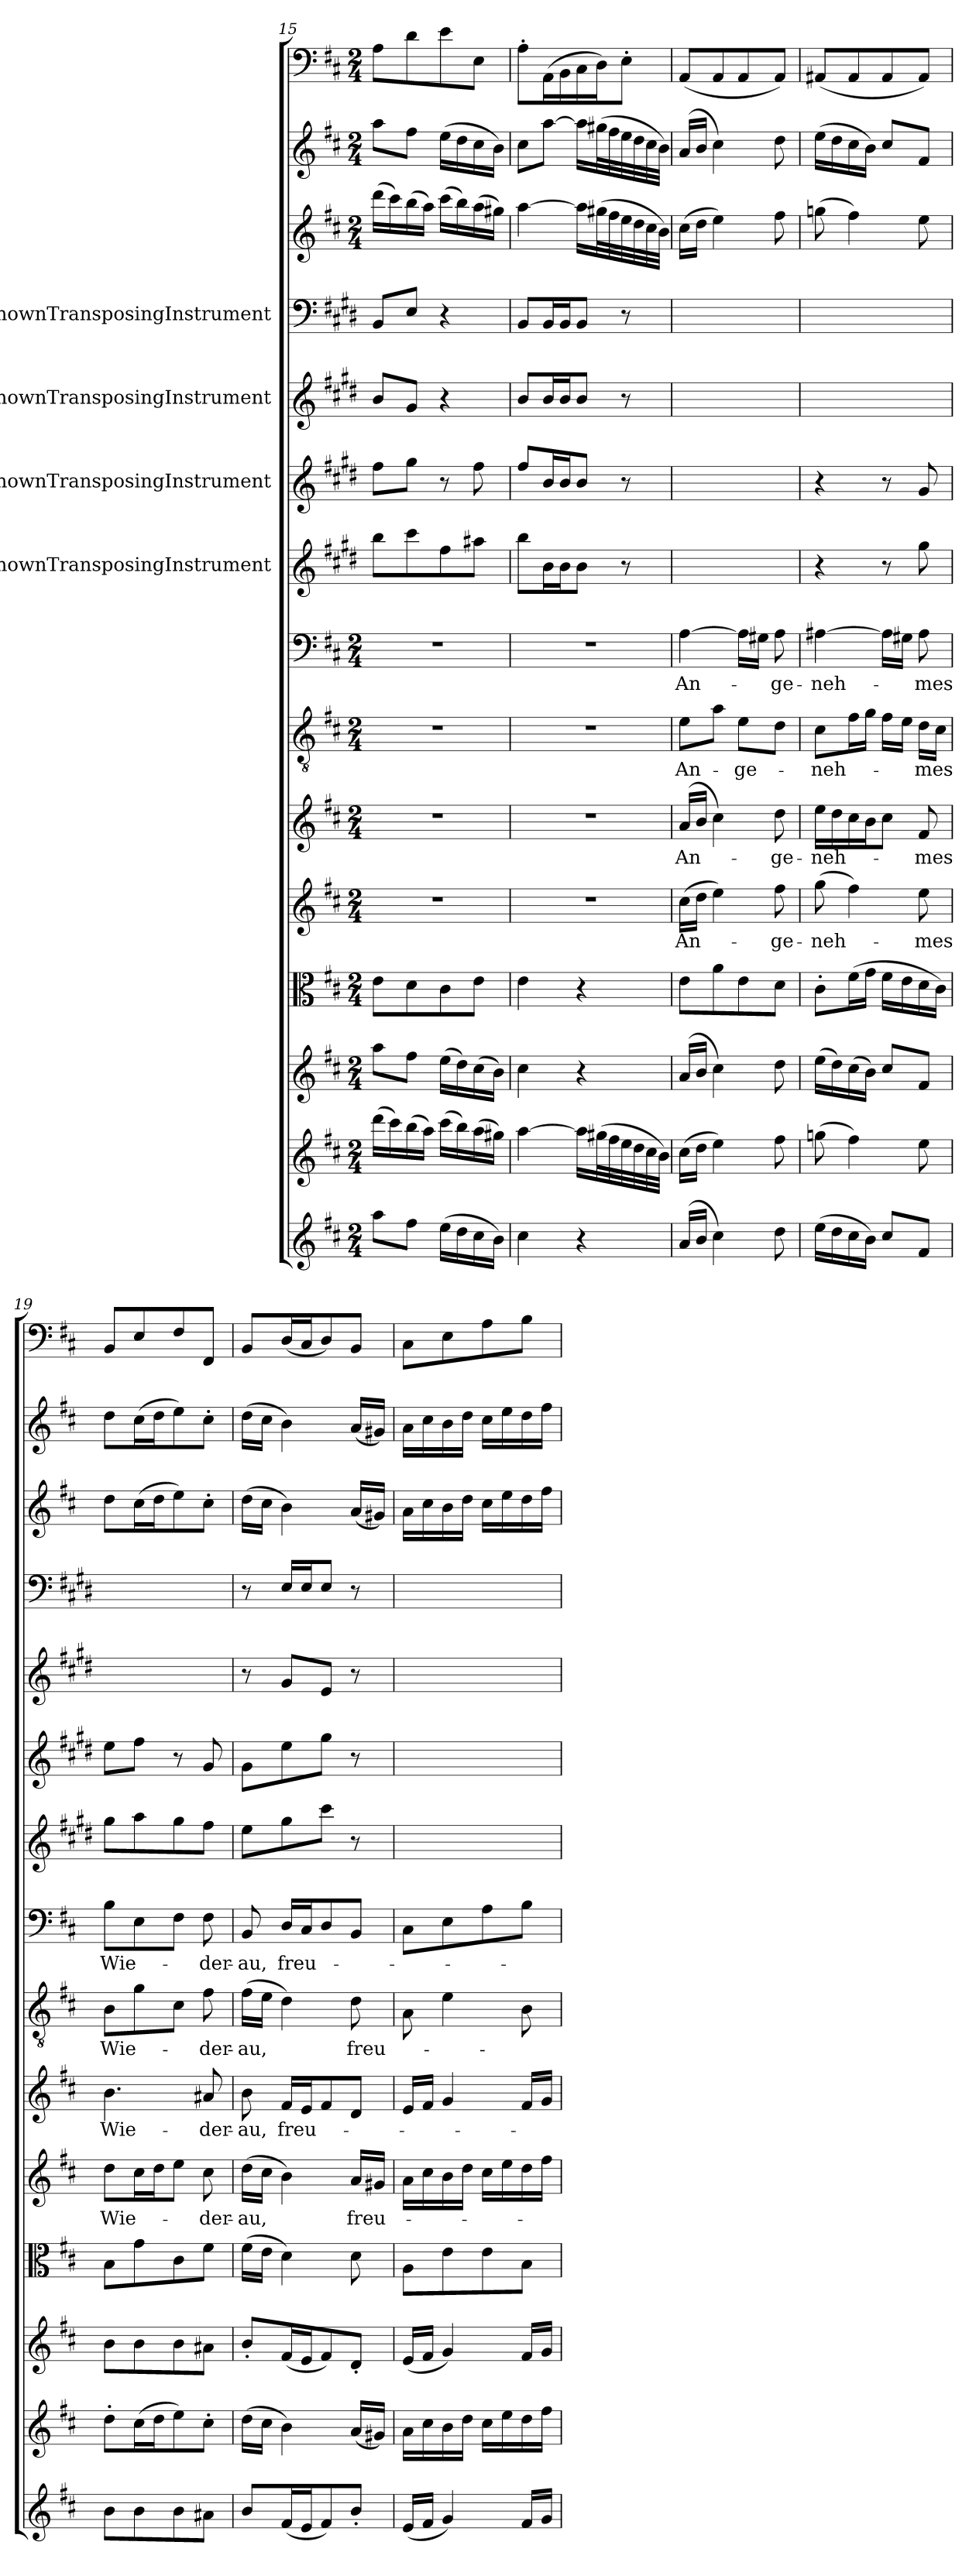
**kern	**kern	**kern	**kern	**kern	**text	**kern	**text	**kern	**text	**kern	**text	**kern	**kern	**kern	**kern	**kern	**kern	**kern
*part15	*part14	*part13	*part12	*part11	*part11	*part10	*part10	*part9	*part9	*part8	*part8	*part7	*part6	*part5	*part4	*part3	*part2	*part1
*staff15	*staff14	*staff13	*staff12	*staff11	*staff11	*staff10	*staff10	*staff9	*staff9	*staff8	*staff8	*staff7	*staff6	*staff5	*staff4	*staff3	*staff2	*staff1
*	*	*	*	*	*	*	*	*	*	*	*	*I"UnknownTransposingInstrument	*I"UnknownTransposingInstrument	*I"UnknownTransposingInstrument	*I"UnknownTransposingInstrument	*	*	*
*clefG2	*clefG2	*clefG2	*clefC3	*clefG2	*	*clefG2	*	*clefGv2	*	*clefF4	*	*clefG2	*clefG2	*clefG2	*clefF4	*clefG2	*clefG2	*clefF4
*	*	*	*	*	*	*	*	*	*	*	*	*ITrd1c2	*ITrd1c2	*ITrd1c2	*ITrd1c2	*	*	*
*k[f#c#]	*k[f#c#]	*k[f#c#]	*k[f#c#]	*k[f#c#]	*	*k[f#c#]	*	*k[f#c#]	*	*k[f#c#]	*	*k[f#c#]	*k[f#c#]	*k[f#c#]	*k[f#c#]	*k[f#c#]	*k[f#c#]	*k[f#c#]
*D:	*D:	*D:	*D:	*D:	*	*D:	*	*D:	*	*D:	*	*	*	*	*	*D:	*D:	*D:
*M2/4	*M2/4	*M2/4	*M2/4	*M2/4	*	*M2/4	*	*M2/4	*	*M2/4	*	*	*	*	*	*M2/4	*M2/4	*M2/4
=15	=15	=15	=15	=15	=15	=15	=15	=15	=15	=15	=15	=15	=15	=15	=15	=15	=15	=15
8aa\L	(16ddd\LL	8aa\L	8e\L	2r	.	2r	.	2r	.	2r	.	8aa\L	8ee\L	8a/L	8AA/L	(16ddd\LL	8aa\L	8A\L
.	16ccc#\)	.	.	.	.	.	.	.	.	.	.	.	.	.	.	16ccc#\)	.	.
8ff#\J	(16bb\	8ff#\J	8d\	.	.	.	.	.	.	.	.	8bb\	8ff#\J	8f#/J	8D/J	(16bb\	8ff#\J	8d\
.	16aa\JJ)	.	.	.	.	.	.	.	.	.	.	.	.	.	.	16aa\JJ)	.	.
(16ee\LL	(16ccc#\LL	(16ee\LL	8c#\	.	.	.	.	.	.	.	.	8ee\	8r	4r	4r	(16ccc#\LL	(16ee\LL	8e\
16dd\	16bb\)	16dd\)	.	.	.	.	.	.	.	.	.	.	.	.	.	16bb\)	16dd\	.
16cc#\	(16aa\	(16cc#\	8e\J	.	.	.	.	.	.	.	.	8gg#X\J	8ee\	.	.	(16aa\	16cc#\	8E\J
16b\JJ)	16gg#X\JJ)	16b\JJ)	.	.	.	.	.	.	.	.	.	.	.	.	.	16gg#X\JJ)	16b\JJ)	.
=16	=16	=16	=16	=16	=16	=16	=16	=16	=16	=16	=16	=16	=16	=16	=16	=16	=16	=16
4cc#\	[4aa\	4cc#\	4e\	2r	.	2r	.	2r	.	2r	.	8aa\L	8ee/L	8a/L	8AA/L	[4aa\	8cc#\L	8A'\L
.	.	.	.	.	.	.	.	.	.	.	.	16a\L	16a/L	16a/L	16AA/L	.	[8aa\J	(16AA\L
.	.	.	.	.	.	.	.	.	.	.	.	16a\J	16a/J	16a/J	16AA/J	.	.	16BB\
4r	16aa\LL]	4r	4r	.	.	.	.	.	.	.	.	8a\J	8a/J	8a/J	8AA/J	16aa\LL]	16aa\LL]	16C#\
.	(32gg#X\L	.	.	.	.	.	.	.	.	.	.	.	.	.	.	(32gg#X\L	(32gg#X\L	16D\J)
.	32ff#\	.	.	.	.	.	.	.	.	.	.	.	.	.	.	32ff#\	32ff#\	.
.	32ee\	.	.	.	.	.	.	.	.	.	.	8r	8r	8r	8r	32ee\	32ee\	8E'\J
.	32dd\	.	.	.	.	.	.	.	.	.	.	.	.	.	.	32dd\	32dd\	.
.	32cc#\	.	.	.	.	.	.	.	.	.	.	.	.	.	.	32cc#\	32cc#\	.
.	32b\JJJ)	.	.	.	.	.	.	.	.	.	.	.	.	.	.	32b\JJJ)	32b\JJJ)	.
=17	=17	=17	=17	=17	=17	=17	=17	=17	=17	=17	=17	=17	=17	=17	=17	=17	=17	=17
(16a/LL	(16cc#\LL	(16a/LL	8e\L	(16cc#\LL	An-	(16a/LL	An-	8e\L	An-	[4A\	An-	2r	2r	2r	2r	(16cc#\LL	(16a/LL	(8AA/L
16b/JJ	16dd\JJ	16b/JJ	.	16dd\JJ	.	16b/JJ	.	.	.	.	.	.	.	.	.	16dd\JJ	16b/JJ	.
4cc#\)	4ee\)	4cc#\)	8a\	4ee\)	.	4cc#\)	.	8a\J	.	.	.	.	.	.	.	4ee\)	4cc#\)	8AA/
.	.	.	8e\	.	.	.	.	8e\L	-ge-	16A\LL]	.	.	.	.	.	.	.	8AA/
.	.	.	.	.	.	.	.	.	.	16G#X\JJ	.	.	.	.	.	.	.	.
8dd\	8ff#\	8dd\	8d\J	8ff#\	-ge-	8dd\	-ge-	8d\J	.	8A\	-ge-	.	.	.	.	8ff#\	8dd\	8AA/J)
=18	=18	=18	=18	=18	=18	=18	=18	=18	=18	=18	=18	=18	=18	=18	=18	=18	=18	=18
(16ee\LL	(8ggn\	(16ee\LL	8c#'\L	(8gg\	-neh-	16ee\LL	-neh-	8c#\L	-neh-	[4A#X\	-neh-	4r	4r	2r	2r	(8ggn\	(16ee\LL	(8AA#X/L
16dd\	.	16dd\)	.	.	.	16dd\	.	.	.	.	.	.	.	.	.	.	16dd\	.
16cc#\	4ff#\)	(16cc#\	(16f#\L	4ff#\)	.	16cc#\	.	16f#\L	.	.	.	.	.	.	.	4ff#\)	16cc#\	8AA#/
16b\JJ)	.	16b\JJ)	16g\JJ	.	.	16b\J	.	16g\JJ	.	.	.	.	.	.	.	.	16b\JJ)	.
8cc#/L	.	8cc#/L	16f#\LL	.	.	8cc#\J	.	16f#\LL	.	16A#\LL]	.	8r	8r	.	.	.	8cc#/L	8AA#/
.	.	.	16e\	.	.	.	.	16e\JJ	.	16G#X\JJ	.	.	.	.	.	.	.	.
8f#/J	8ee\	8f#/J	16d\	8ee\	-mes	8f#/	-mes	16d\LL	-mes	8A#\	-mes	8ff#\	8f#/	.	.	8ee\	8f#/J	8AA#/J)
.	.	.	16c#\JJ)	.	.	.	.	16c#\JJ	.	.	.	.	.	.	.	.	.	.
=19	=19	=19	=19	=19	=19	=19	=19	=19	=19	=19	=19	=19	=19	=19	=19	=19	=19	=19
8b\L	8dd'\L	8b\L	8B\L	8dd\L	Wie-	4.b\	Wie-	8B\L	Wie-	8B\L	Wie-	8ff#\L	8dd\L	2r	2r	8dd\L	8dd\L	8BB/L
8b\	(16cc#\L	8b\	8g\	16cc#\L	.	.	.	8g\	.	8E\	.	8gg\	8ee\J	.	.	(16cc#\L	(16cc#\L	8E/
.	16dd\J	.	.	16dd\J	.	.	.	.	.	.	.	.	.	.	.	16dd\J	16dd\J	.
8b\	8ee\)	8b\	8c#\	8ee\J	.	.	.	8c#\J	.	8F#\J	.	8ff#\	8r	.	.	8ee\)	8ee\)	8F#/
8a#X\J	8cc#'\J	8a#X\J	8f#\J	8cc#\	-der-	8a#X/	-der-	8f#\	-der-	8F#\	-der-	8ee\J	8f#/	.	.	8cc#'\J	8cc#'\J	8FF#/J
=20	=20	=20	=20	=20	=20	=20	=20	=20	=20	=20	=20	=20	=20	=20	=20	=20	=20	=20
8b/L	(16dd\LL	8b'/L	(16f#\LL	(16dd\LL	-au,	8b\	-au,	(16f#\LL	-au,	8BB/	-au,	8dd\L	8f#\L	8r	8r	(16dd\LL	(16dd\LL	8BB/L
.	16cc#\JJ	.	16e\JJ	16cc#\JJ	.	.	.	16e\JJ	.	.	.	.	.	.	.	16cc#\JJ	16cc#\JJ	.
(16f#/L	4b\)	(16f#/L	4d\)	4b\)	.	16f#/LL	freu-	4d\)	.	16D/LL	freu-	8ff#\	8dd\	8f#/L	16D/LL	4b\)	4b\)	(16D/L
16e/J	.	16e/J	.	.	.	16e/J	.	.	.	16C#/J	.	.	.	.	16D/J	.	.	16C#/J
8f#/)	.	8f#/)	.	.	.	8f#/	.	.	.	8D/	.	8bb\J	8ff#\J	8d/J	8D/J	.	.	8D/)
8b'/J	(16a/LL	8d'/J	8d\	16a/LL	freu-	8d/J	.	8d\	freu-	8BB/J	.	8r	8r	8r	8r	(16a/LL	(16a/LL	8BB/J
.	16g#X/JJ)	.	.	16g#X/JJ	.	.	.	.	.	.	.	.	.	.	.	16g#X/JJ)	16g#X/JJ)	.
=21	=21	=21	=21	=21	=21	=21	=21	=21	=21	=21	=21	=21	=21	=21	=21	=21	=21	=21
(16e/LL	16a\LL	(16e/LL	8A\L	16a\LL	.	16e/LL	.	8A\	.	8C#\L	.	2r	2r	2r	2r	16a\LL	16a\LL	8C#\L
16f#/JJ	16cc#\	16f#/JJ	.	16cc#\	.	16f#/JJ	.	.	.	.	.	.	.	.	.	16cc#\	16cc#\	.
4g/)	16b\	4g/)	8e\	16b\	.	4g/	.	4e\	.	8E\	.	.	.	.	.	16b\	16b\	8E\
.	16dd\JJ	.	.	16dd\JJ	.	.	.	.	.	.	.	.	.	.	.	16dd\JJ	16dd\JJ	.
.	16cc#\LL	.	8e\	16cc#\LL	.	.	.	.	.	8A\	.	.	.	.	.	16cc#\LL	16cc#\LL	8A\
.	16ee\	.	.	16ee\	.	.	.	.	.	.	.	.	.	.	.	16ee\	16ee\	.
16f#/LL	16dd\	16f#/LL	8B\J	16dd\	.	16f#/LL	.	8B\	.	8B\J	.	.	.	.	.	16dd\	16dd\	8B\J
16g/JJ	16ff#\JJ	16g/JJ	.	16ff#\JJ	.	16g/JJ	.	.	.	.	.	.	.	.	.	16ff#\JJ	16ff#\JJ	.
=	=	=	=	=	=	=	=	=	=	=	=	=	=	=	=	=	=	=
*-	*-	*-	*-	*-	*-	*-	*-	*-	*-	*-	*-	*-	*-	*-	*-	*-	*-	*-
